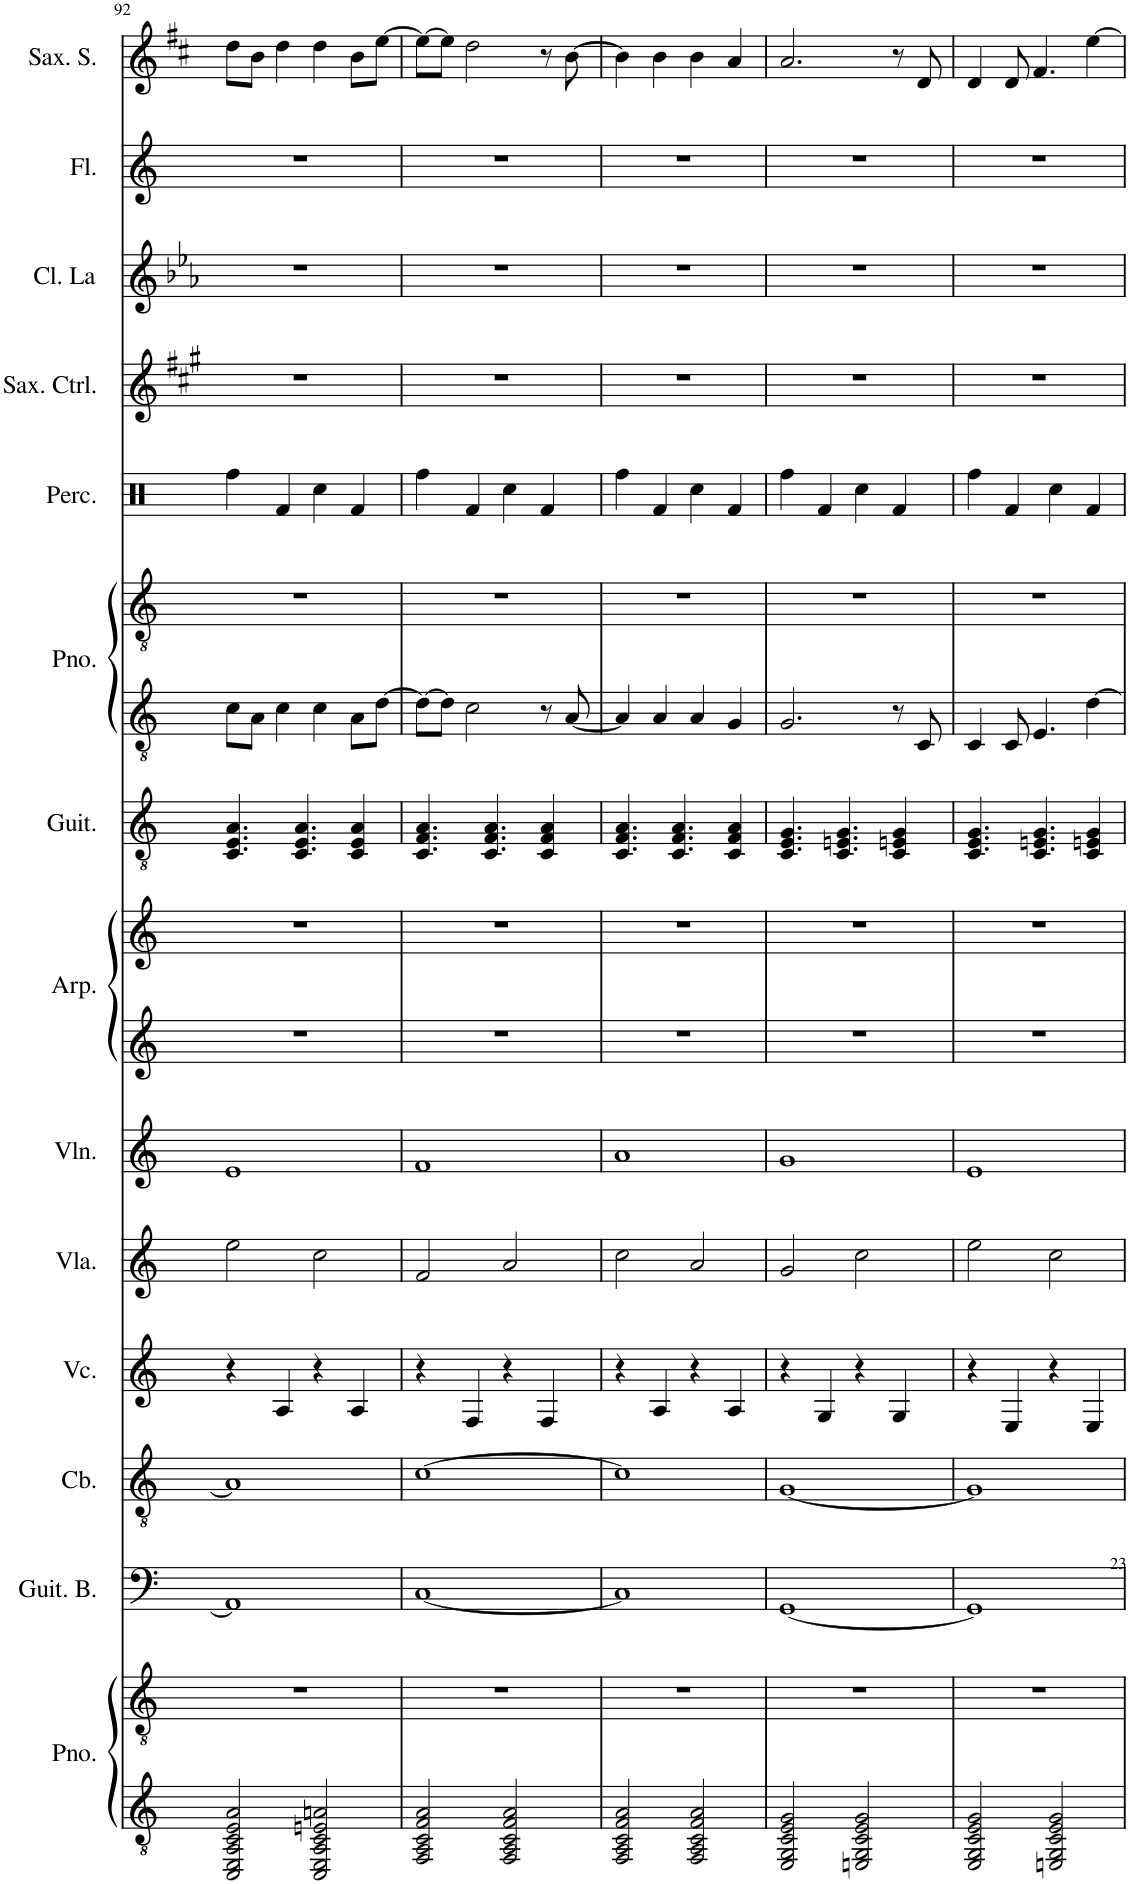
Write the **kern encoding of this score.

**kern	**kern	**kern	**kern	**kern	**kern	**kern	**kern	**kern	**kern	**kern	**kern	**kern	**kern	**kern	**kern	**kern
*part14	*part14	*part13	*part12	*part11	*part10	*part9	*part8	*part8	*part7	*part6	*part6	*part5	*part4	*part3	*part2	*part1
*staff17	*staff16	*staff15	*staff14	*staff13	*staff12	*staff11	*staff10	*staff9	*staff8	*staff7	*staff6	*staff5	*staff4	*staff3	*staff2	*staff1
*I"Piano	*	*I"Guitare Basse	*I"Contrabajo	*I"Violonchelo	*I"Viola	*I"Violín	*I"Arpa	*	*I"Guitarra acústica	*I"Piano	*	*I"Set de percusión	*I"Saxofón contralto	*I"Clarinete en La	*I"Flauta	*I"Saxophone Soprano
*I'Pno.	*	*I'Guit. B.	*I'Cb.	*I'Vc.	*I'Vla.	*I'Vln.	*I'Arp.	*	*I'Guit.	*I'Pno.	*	*I'Perc.	*I'Sax. Ctrl.	*I'Cl. La	*I'Fl.	*I'Sax. S.
!!LO:PB:g=z
*clefGv2	*clefGv2	*clefF4	*clefGv2	*clefG2	*clefG2	*clefG2	*clefG2	*clefG2	*clefGv2	*clefGv2	*clefGv2	*clefX	*clefG2	*clefG2	*clefG2	*clefG2
*	*	*Trd7c12	*Trd7c12	*	*	*	*	*	*	*	*	*	*Trd5c9	*Trd2c3	*	*Trd1c2
*k[]	*k[]	*k[]	*k[]	*k[]	*k[]	*k[]	*k[]	*k[]	*k[]	*k[]	*k[]	*k[]	*k[f#c#g#]	*k[b-e-a-]	*k[]	*k[f#c#]
*M4/4	*M4/4	*M4/4	*M4/4	*M4/4	*M4/4	*M4/4	*M4/4	*M4/4	*M4/4	*M4/4	*M4/4	*M4/4	*M4/4	*M4/4	*M4/4	*M4/4
=92	=92	=92	=92	=92	=92	=92	=92	=92	=92	=92	=92	=92	=92	=92	=92	=92
2CC/ 2EE/ 2AA/ 2C/ 2E/ 2A/	1r	1AA]	1A]	4r	2ee\	1e	1r	1r	4.C/ 4.E/ 4.A/	8c\L	1r	4Rff\	1r	1r	1r	8dd\L
.	.	.	.	.	.	.	.	.	.	8A\J	.	.	.	.	.	8b\J
.	.	.	.	4A/	.	.	.	.	.	4c\	.	4Rf/	.	.	.	4dd\
.	.	.	.	.	.	.	.	.	4.C/ 4.E/ 4.A/	.	.	.	.	.	.	.
2CC/ 2EE/ 2AA/ 2C/ 2En/ 2An/	.	.	.	4r	2cc\	.	.	.	.	4c\	.	4Rcc\	.	.	.	4dd\
.	.	.	.	4A/	.	.	.	.	4C/ 4E/ 4A/	8A\L	.	4Rf/	.	.	.	8b\L
.	.	.	.	.	.	.	.	.	.	[8d\J	.	.	.	.	.	[8ee\J
=93	=93	=93	=93	=93	=93	=93	=93	=93	=93	=93	=93	=93	=93	=93	=93	=93
2FF/ 2AA/ 2C/ 2F/ 2A/	1r	[1C	[1c	4r	2f/	1f	1r	1r	4.C/ 4.F/ 4.A/	8d\L_	1r	4Rff\	1r	1r	1r	8ee\L_
.	.	.	.	.	.	.	.	.	.	8d\J]	.	.	.	.	.	8ee\J]
.	.	.	.	4F/	.	.	.	.	.	2c\	.	4Rf/	.	.	.	2dd\
.	.	.	.	.	.	.	.	.	4.C/ 4.F/ 4.A/	.	.	.	.	.	.	.
2FF/ 2AA/ 2C/ 2F/ 2A/	.	.	.	4r	2a/	.	.	.	.	.	.	4Rcc\	.	.	.	.
.	.	.	.	4F/	.	.	.	.	4C/ 4F/ 4A/	8r	.	4Rf/	.	.	.	8r
.	.	.	.	.	.	.	.	.	.	[8A/	.	.	.	.	.	[8b\
=94	=94	=94	=94	=94	=94	=94	=94	=94	=94	=94	=94	=94	=94	=94	=94	=94
2FF/ 2AA/ 2C/ 2F/ 2A/	1r	1C]	1c]	4r	2cc\	1a	1r	1r	4.C/ 4.F/ 4.A/	4A/]	1r	4Rff\	1r	1r	1r	4b\]
.	.	.	.	4A/	.	.	.	.	.	4A/	.	4Rf/	.	.	.	4b\
.	.	.	.	.	.	.	.	.	4.C/ 4.F/ 4.A/	.	.	.	.	.	.	.
2FF/ 2AA/ 2C/ 2F/ 2A/	.	.	.	4r	2a/	.	.	.	.	4A/	.	4Rcc\	.	.	.	4b\
.	.	.	.	4A/	.	.	.	.	4C/ 4F/ 4A/	4G/	.	4Rf/	.	.	.	4a/
=95	=95	=95	=95	=95	=95	=95	=95	=95	=95	=95	=95	=95	=95	=95	=95	=95
2EE/ 2GG/ 2C/ 2E/ 2G/	1r	[1GG	[1G	4r	2g/	1g	1r	1r	4.C/ 4.E/ 4.G/	2.G/	1r	4Rff\	1r	1r	1r	2.a/
.	.	.	.	4G/	.	.	.	.	.	.	.	4Rf/	.	.	.	.
.	.	.	.	.	.	.	.	.	4.C/ 4.En/ 4.G/	.	.	.	.	.	.	.
2EEn/ 2GG/ 2C/ 2E/ 2G/	.	.	.	4r	2cc\	.	.	.	.	.	.	4Rcc\	.	.	.	.
.	.	.	.	4G/	.	.	.	.	4C/ 4En/ 4G/	8r	.	4Rf/	.	.	.	8r
.	.	.	.	.	.	.	.	.	.	8C/	.	.	.	.	.	8d/
=96	=96	=96	=96	=96	=96	=96	=96	=96	=96	=96	=96	=96	=96	=96	=96	=96
2EE/ 2GG/ 2C/ 2E/ 2G/	1r	1GG]	1G]	4r	2ee\	1e	1r	1r	4.C/ 4.E/ 4.G/	4C/	1r	4Rff\	1r	1r	1r	4d/
.	.	.	.	4E/	.	.	.	.	.	8C/	.	4Rf/	.	.	.	8d/
.	.	.	.	.	.	.	.	.	4.C/ 4.En/ 4.G/	4.E/	.	.	.	.	.	4.f#/
2EEn/ 2GG/ 2C/ 2E/ 2G/	.	.	.	4r	2cc\	.	.	.	.	.	.	4Rcc\	.	.	.	.
.	.	.	.	4E/	.	.	.	.	4C/ 4En/ 4G/	[4d\	.	4Rf/	.	.	.	[4ee\
=	=	=	=	=	=	=	=	=	=	=	=	=	=	=	=	=
*-	*-	*-	*-	*-	*-	*-	*-	*-	*-	*-	*-	*-	*-	*-	*-	*-
